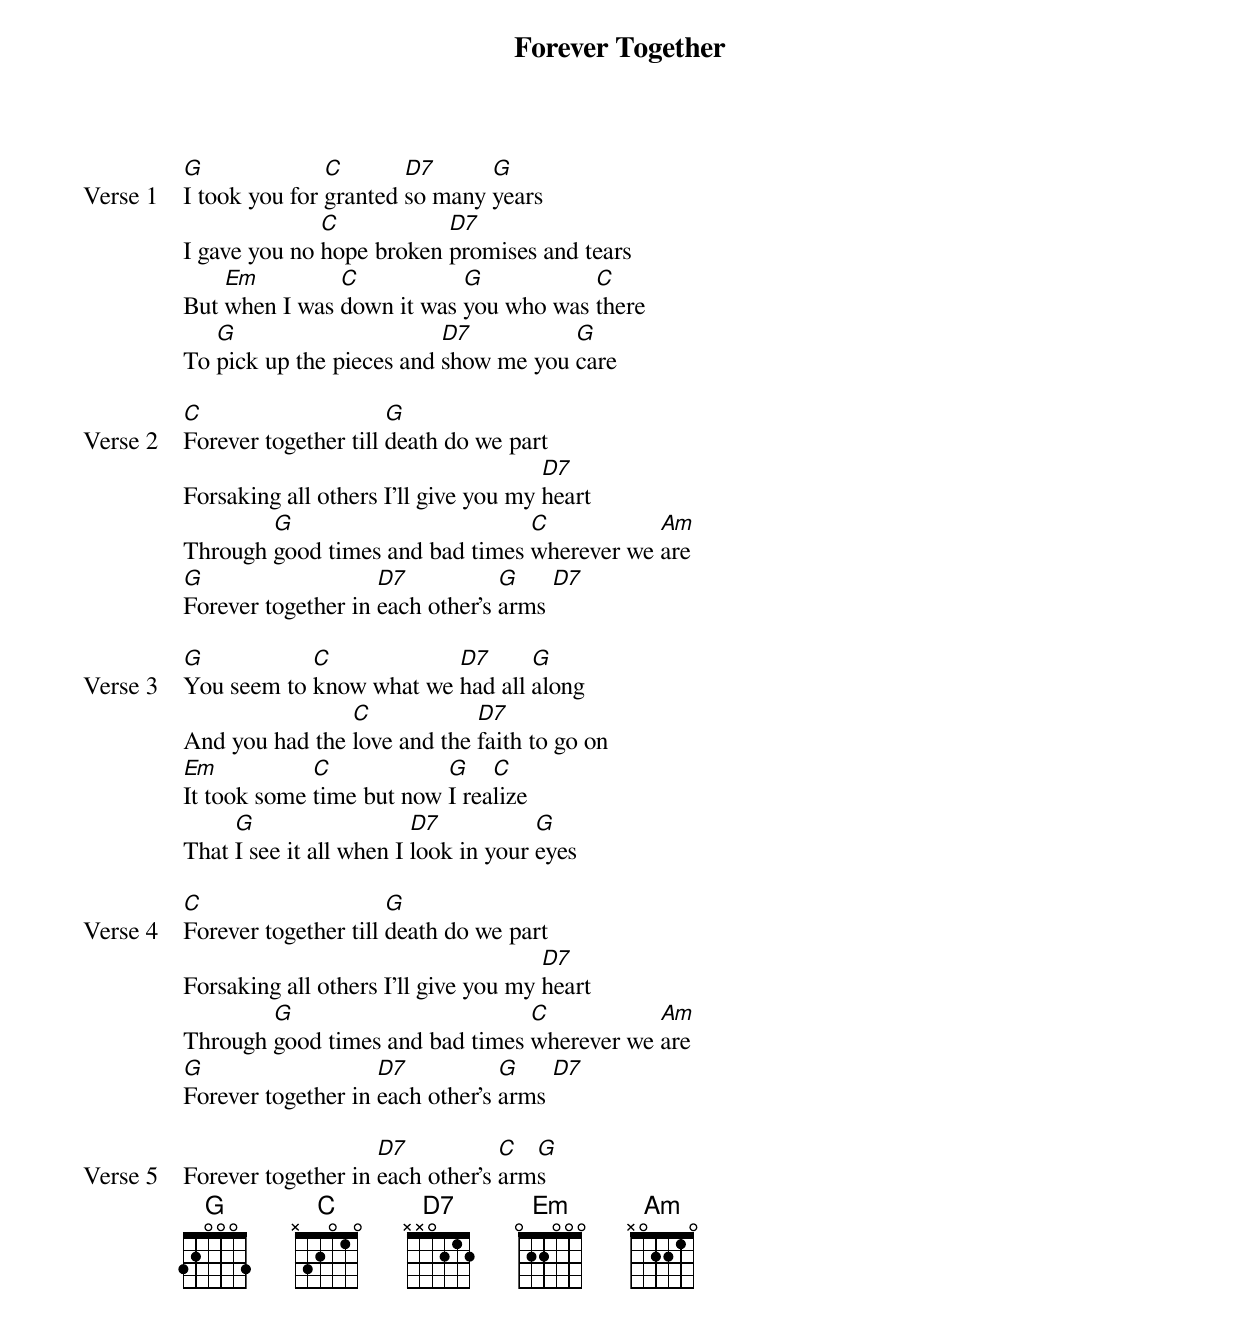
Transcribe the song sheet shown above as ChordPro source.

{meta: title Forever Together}
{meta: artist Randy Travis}
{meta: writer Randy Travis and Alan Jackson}

{start_of_verse: Verse 1}
[G]I took you for [C]granted [D7]so many [G]years
I gave you no [C]hope broken [D7]promises and tears
But [Em]when I was [C]down it was [G]you who was [C]there
To [G]pick up the pieces and [D7]show me you [G]care
{end_of_verse}

{start_of_verse: Verse 2}
[C]Forever together till [G]death do we part
Forsaking all others I'll give you my [D7]heart
Through [G]good times and bad times [C]wherever we [Am]are
[G]Forever together in [D7]each other's [G]arms [D7]
{end_of_verse}

{start_of_verse: Verse 3}
[G]You seem to [C]know what we [D7]had all [G]along
And you had the [C]love and the [D7]faith to go on
[Em]It took some [C]time but now [G]I rea[C]lize
That [G]I see it all when I [D7]look in your [G]eyes
{end_of_verse}

{start_of_verse: Verse 4}
[C]Forever together till [G]death do we part
Forsaking all others I'll give you my [D7]heart
Through [G]good times and bad times [C]wherever we [Am]are
[G]Forever together in [D7]each other's [G]arms [D7]
{end_of_verse}

{start_of_verse: Verse 5}
Forever together in [D7]each other's [C]arm[G]s
{end_of_verse}
